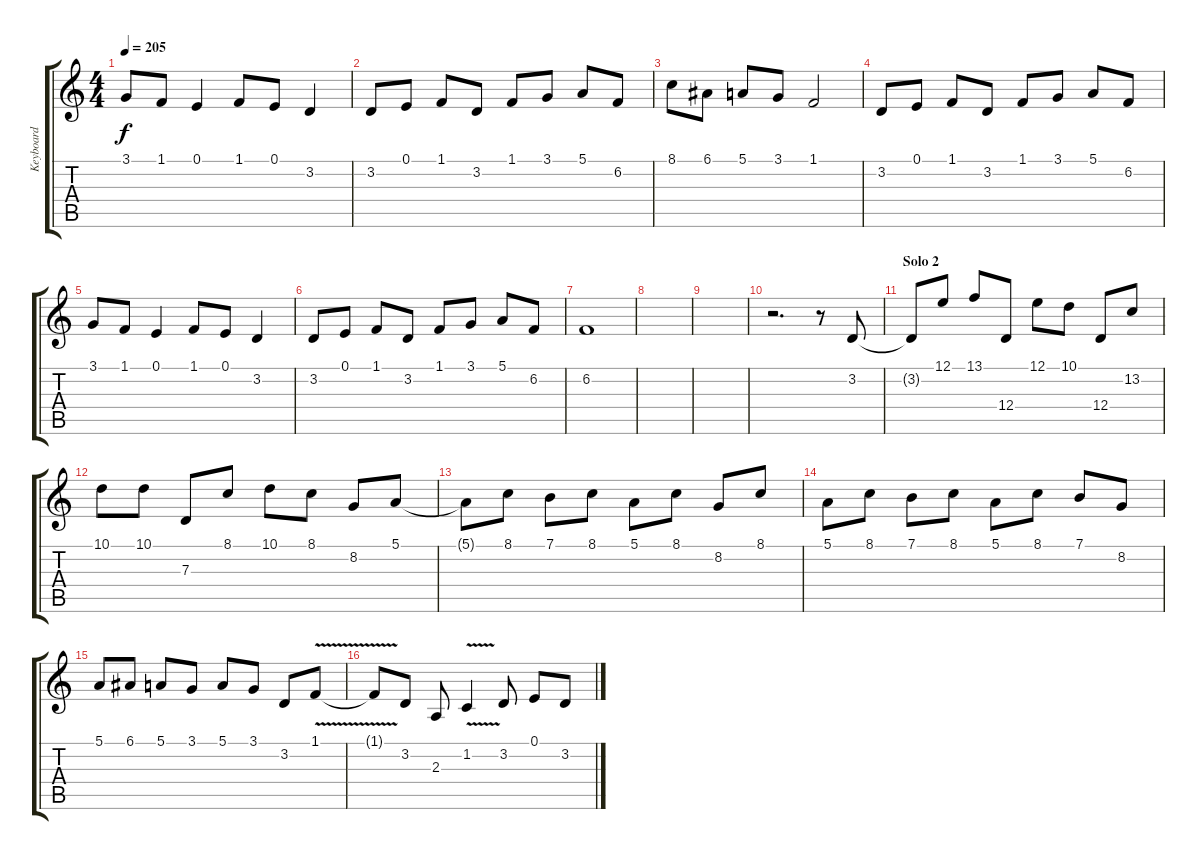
\track ("Keyboard" "Keyboard") {instrument lead1square}
\staff {score tabs}
\tuning (E4 B3 G3 D3 G2 D2) {hide}
\ts (4 4)
\tempo 205
\clef g2
\ks c
3.1.8{dy f} 1.1.8 0.1.4 1.1.8 0.1.8 3.2.4 |
3.2.8 0.1.8 1.1.8 3.2.8 1.1.8 3.1.8 5.1.8 6.2.8 |
8.1.8 6.1.8 5.1.8 3.1.8 1.1.2 |
3.2.8 0.1.8 1.1.8 3.2.8 1.1.8 3.1.8 5.1.8 6.2.8 |
3.1.8 1.1.8 0.1.4 1.1.8 0.1.8 3.2.4 |
3.2.8 0.1.8 1.1.8 3.2.8 1.1.8 3.1.8 5.1.8 6.2.8 |
6.2.1 |
|
|
r.2{d} r.8 3.2.8 |
\section ("" "Solo 2")
3.2{t}.8 12.1.8 13.1.8 12.4.8 12.1.8 10.1.8 12.4.8 13.2.8 |
10.1.8 10.1.8 7.3.8 8.1.8 10.1.8 8.1.8 8.2.8 5.1.8 |
5.1{t}.8 8.1.8 7.1.8 8.1.8 5.1.8 8.1.8 8.2.8 8.1.8 |
5.1.8 8.1.8 7.1.8 8.1.8 5.1.8 8.1.8 7.1.8 8.2.8 |
5.1.8 6.1.8 5.1.8 3.1.8 5.1.8 3.1.8 3.2.8 1.1{v}.8 |
1.1{t}.8 3.2.8 2.3.8 1.2{v}.4 3.2.8 0.1.8 3.2.8
